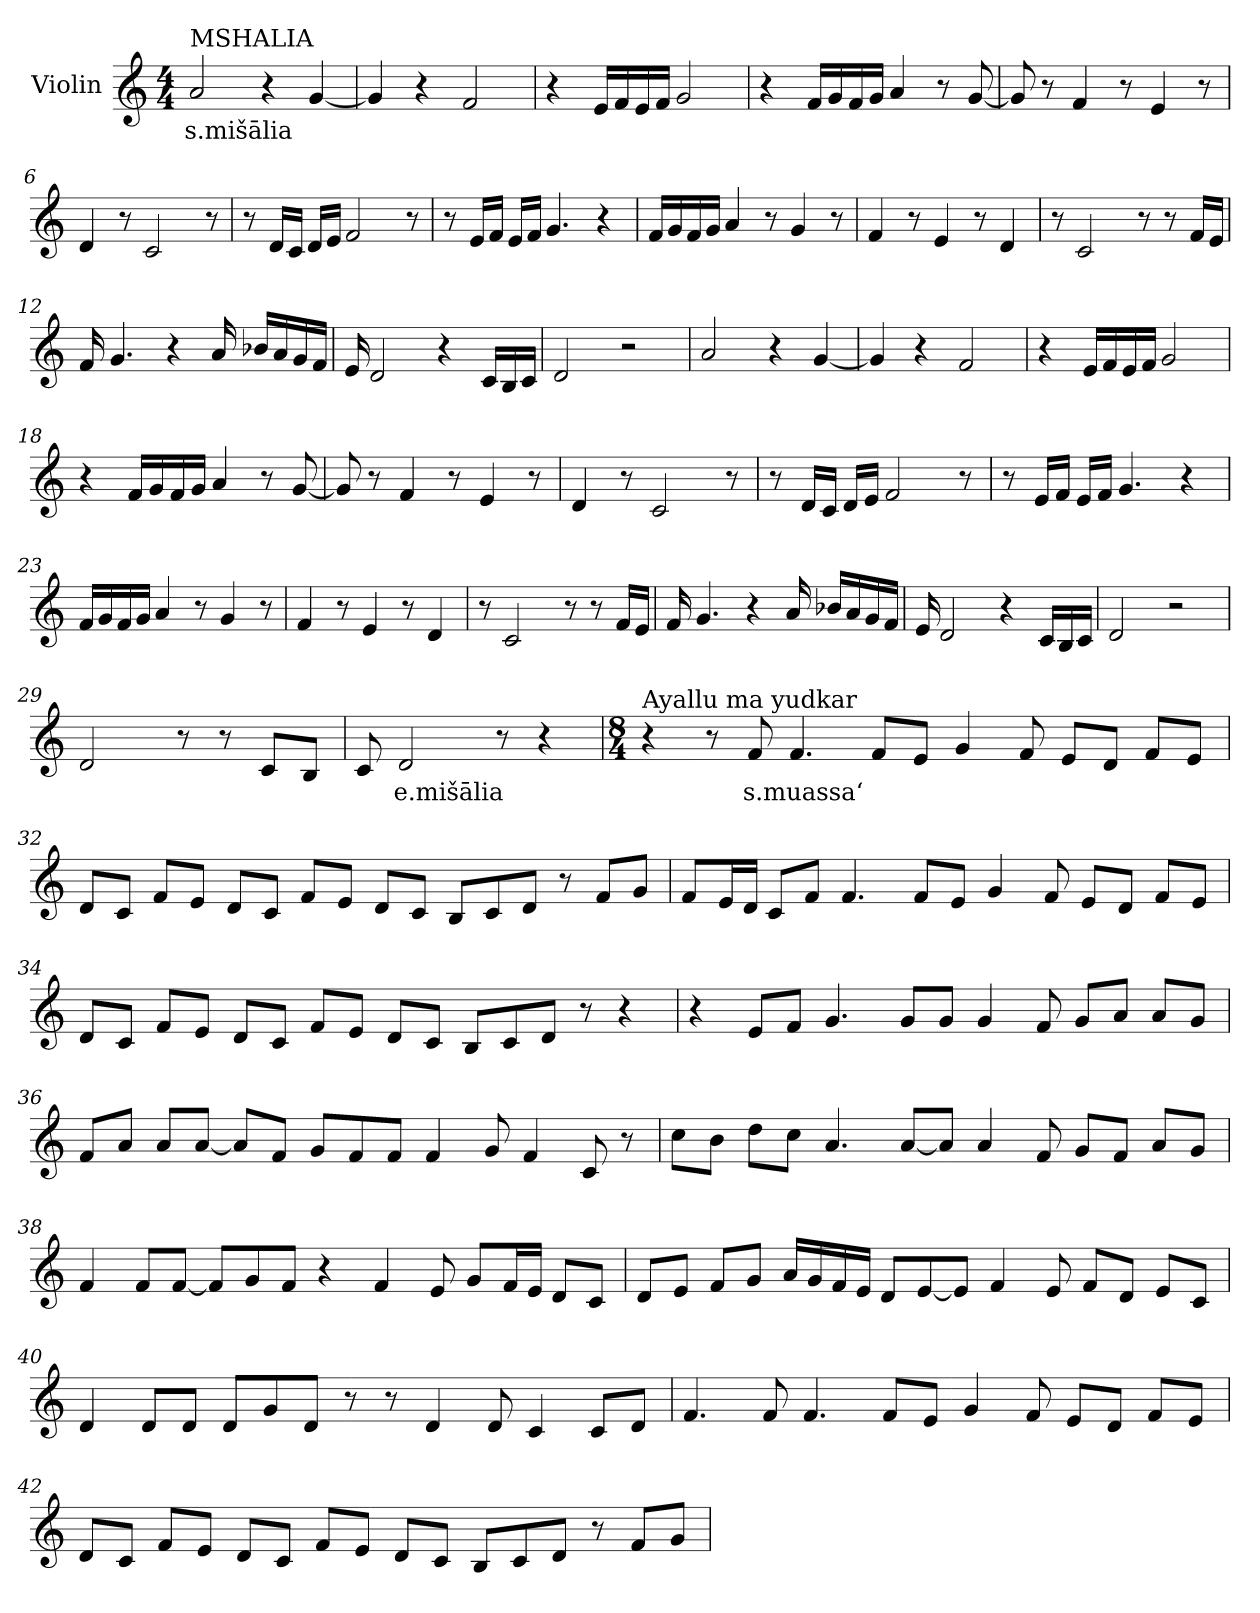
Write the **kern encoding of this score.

**kern	**text
*part1	*part1
*staff1	*staff1
*I"Violin	*
*clefG2	*
*k[]	*
*M4/4	*
*MM85	*
=1	=1
!LO:TX:a:t=MSHALIA	!
!	!LO:LY:b
2a/	s.mišālia
4r	.
[4g/	.
=2	=2
4g/]	.
4r	.
2f/	.
=3	=3
4r	.
16e/LL	.
16f/	.
16e/	.
16f/JJ	.
2g/	.
=4	=4
4r	.
16f/LL	.
16g/	.
16f/	.
16g/JJ	.
4a/	.
8r	.
[8g/	.
!!LO:LB:g=z
=5	=5
8g/]	.
8r	.
4f/	.
8r	.
4e/	.
8r	.
=6	=6
4d/	.
8r	.
2c/	.
8r	.
=7	=7
8r	.
16d/LL	.
16c/JJ	.
16d/LL	.
16e/JJ	.
2f/	.
8r	.
=8	=8
8r	.
16e/LL	.
16f/JJ	.
16e/LL	.
16f/JJ	.
4.g/	.
4r	.
=9	=9
16f/LL	.
16g/	.
16f/	.
16g/JJ	.
4a/	.
8r	.
4g/	.
8r	.
!!LO:LB:g=z
=10	=10
4f/	.
8r	.
4e/	.
8r	.
4d/	.
=11	=11
8r	.
2c/	.
8r	.
8r	.
16f/LL	.
16e/JJ	.
=12	=12
16f/	.
4.g/	.
4r	.
16a/	.
16b-X/LL	.
16a/	.
16g/	.
16f/JJ	.
=13	=13
16e/	.
2d/	.
4r	.
16c/LL	.
16B/	.
16c/JJ	.
=14	=14
2d/	.
2r	.
!!LO:LB:g=z
=15	=15
2a/	.
4r	.
[4g/	.
=16	=16
4g/]	.
4r	.
2f/	.
=17	=17
4r	.
16e/LL	.
16f/	.
16e/	.
16f/JJ	.
2g/	.
=18	=18
4r	.
16f/LL	.
16g/	.
16f/	.
16g/JJ	.
4a/	.
8r	.
[8g/	.
=19	=19
8g/]	.
8r	.
4f/	.
8r	.
4e/	.
8r	.
!!LO:LB:g=z
=20	=20
4d/	.
8r	.
2c/	.
8r	.
=21	=21
8r	.
16d/LL	.
16c/JJ	.
16d/LL	.
16e/JJ	.
2f/	.
8r	.
=22	=22
8r	.
16e/LL	.
16f/JJ	.
16e/LL	.
16f/JJ	.
4.g/	.
4r	.
=23	=23
16f/LL	.
16g/	.
16f/	.
16g/JJ	.
4a/	.
8r	.
4g/	.
8r	.
=24	=24
4f/	.
8r	.
4e/	.
8r	.
4d/	.
!!LO:LB:g=z
=25	=25
8r	.
2c/	.
8r	.
8r	.
16f/LL	.
16e/JJ	.
=26	=26
16f/	.
4.g/	.
4r	.
16a/	.
16b-X/LL	.
16a/	.
16g/	.
16f/JJ	.
=27	=27
16e/	.
2d/	.
4r	.
16c/LL	.
16B/	.
16c/JJ	.
=28	=28
2d/	.
2r	.
=29	=29
2d/	.
8r	.
8r	.
8c/L	.
8B/J	.
!!LO:LB:g=z
=30	=30
8c/	.
!	!LO:LY:b
2d/	e.mišālia
8r	.
4r	.
=31	=31
*M8/4	*
*MM60	*
!LO:TX:a:t=Ayallu ma yudkar	!
4r	.
8r	.
!	!LO:LY:b
8f/	s.muassa‘
4.f/	.
8f/L	.
8e/J	.
4g/	.
8f/	.
8e/L	.
8d/J	.
8f/L	.
8e/J	.
=32	=32
8d/L	.
8c/J	.
8f/L	.
8e/J	.
8d/L	.
8c/J	.
8f/L	.
8e/J	.
8d/L	.
8c/J	.
8B/L	.
8c/	.
8d/J	.
8r	.
8f/L	.
8g/J	.
!!LO:PB:g=z
=33	=33
8f/L	.
16e/L	.
16d/JJ	.
8c/L	.
8f/J	.
4.f/	.
8f/L	.
8e/J	.
4g/	.
8f/	.
8e/L	.
8d/J	.
8f/L	.
8e/J	.
!!LO:PB:g=z
=34	=34
8d/L	.
8c/J	.
8f/L	.
8e/J	.
8d/L	.
8c/J	.
8f/L	.
8e/J	.
8d/L	.
8c/J	.
8B/L	.
8c/	.
8d/J	.
8r	.
4r	.
=35	=35
4r	.
8e/L	.
8f/J	.
4.g/	.
8g/L	.
8g/J	.
4g/	.
8f/	.
8g/L	.
8a/J	.
8a/L	.
8g/J	.
!!LO:LB:g=z
=36	=36
8f/L	.
8a/J	.
8a/L	.
[8a/J	.
8a/L]	.
8f/J	.
8g/L	.
8f/	.
8f/J	.
4f/	.
8g/	.
4f/	.
8c/	.
8r	.
=37	=37
8cc\L	.
8b\J	.
8dd\L	.
8cc\J	.
4.a/	.
[8a/L	.
8a/J]	.
4a/	.
8f/	.
8g/L	.
8f/J	.
8a/L	.
8g/J	.
!!LO:LB:g=z
=38	=38
4f/	.
8f/L	.
[8f/J	.
8f/L]	.
8g/	.
8f/J	.
4r	.
4f/	.
8e/	.
8g/L	.
16f/L	.
16e/JJ	.
8d/L	.
8c/J	.
=39	=39
8d/L	.
8e/J	.
8f/L	.
8g/J	.
16a/LL	.
16g/	.
16f/	.
16e/JJ	.
8d/L	.
[8e/	.
8e/J]	.
4f/	.
8e/	.
8f/L	.
8d/J	.
8e/L	.
8c/J	.
!!LO:LB:g=z
=40	=40
4d/	.
8d/L	.
8d/J	.
8d/L	.
8g/	.
8d/J	.
8r	.
8r	.
4d/	.
8d/	.
4c/	.
8c/L	.
8d/J	.
=41	=41
4.f/	.
8f/	.
4.f/	.
8f/L	.
8e/J	.
4g/	.
8f/	.
8e/L	.
8d/J	.
8f/L	.
8e/J	.
!!LO:LB:g=z
=42	=42
8d/L	.
8c/J	.
8f/L	.
8e/J	.
8d/L	.
8c/J	.
8f/L	.
8e/J	.
8d/L	.
8c/J	.
8B/L	.
8c/	.
8d/J	.
8r	.
8f/L	.
8g/J	.
=	=
*-	*-
